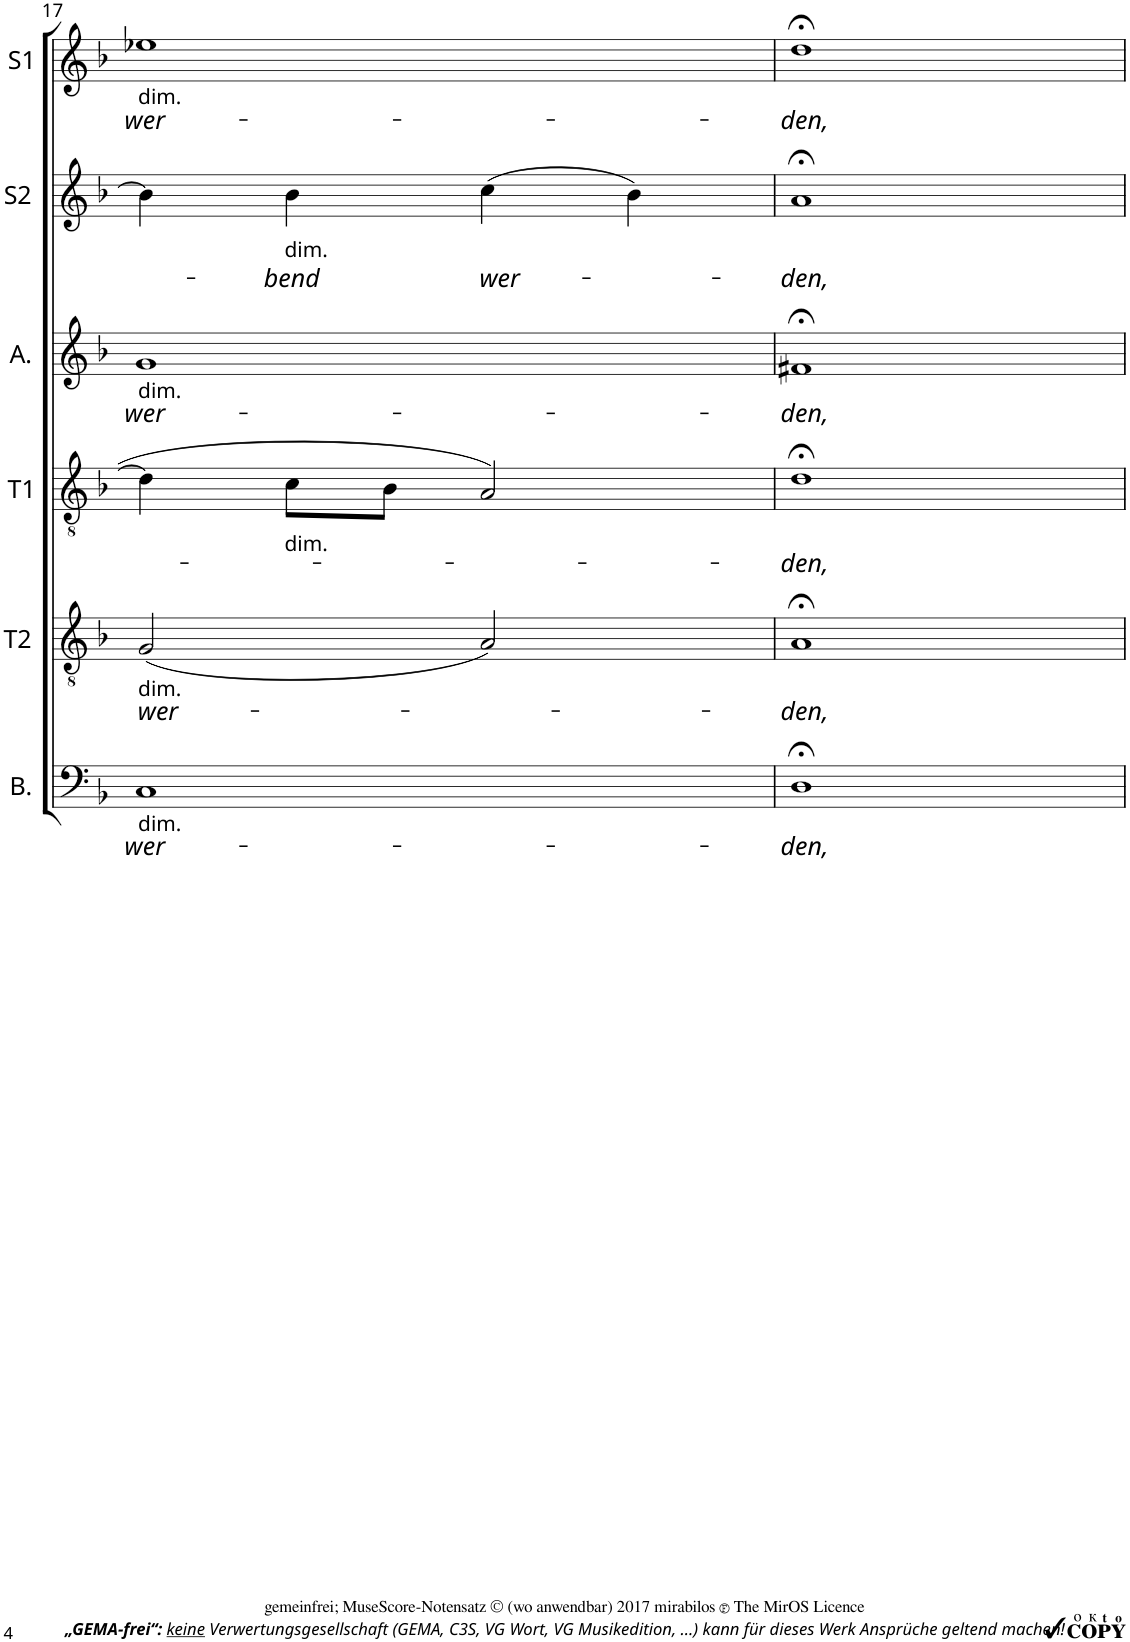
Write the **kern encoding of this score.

**kern	**text	**kern	**text	**kern	**text	**kern	**text	**kern	**text	**kern	**text
*part6	*part6	*part5	*part5	*part4	*part4	*part3	*part3	*part2	*part2	*part1	*part1
*staff6	*staff6	*staff5	*staff5	*staff4	*staff4	*staff3	*staff3	*staff2	*staff2	*staff1	*staff1
*I"Baß	*	*I"Tenor 2	*	*I"Tenor 1	*	*I"Alt (2)	*	*I"Sopran 2 o. Alt 1	*	*I"Sopran 1	*
*I'B.	*	*I'T2	*	*I'T1	*	*I'A.	*	*I'S2	*	*I'S1	*
!!LO:PB:g=z
*clefF4	*	*clefGv2	*	*clefGv2	*	*clefG2	*	*clefG2	*	*clefG2	*
*k[b-]	*	*k[b-]	*	*k[b-]	*	*k[b-]	*	*k[b-]	*	*k[b-]	*
*M4/4	*	*M4/4	*	*M4/4	*	*M4/4	*	*M4/4	*	*M4/4	*
*met(c)	*	*met(c)	*	*met(c)	*	*met(c)	*	*met(c)	*	*met(c)	*
=17	=17	=17	=17	=17	=17	=17	=17	=17	=17	=17	=17
!	!	!	!	!	!	!	!	!	!	!LO:TX:b:t=dim.	!
!	!	!	!	!	!	!LO:TX:b:t=dim.	!	!	!	!	!
!	!	!LO:TX:b:t=dim.	!	!	!	!	!	!	!	!	!
!LO:TX:b:t=dim.	!	!	!	!	!	!	!	!	!	!	!
!	!LO:LY:b	!	!LO:LY:b	!	!	!	!LO:LY:b	!	!	!	!LO:LY:b
1C	wer-	(2G/	wer-	4d\]	.	1g	wer-	4b-\]	.	1ee-X	wer-
!	!	!	!	!	!	!	!	!LO:TX:b:t=dim.	!	!	!
!	!	!	!	!LO:TX:b:t=dim.	!	!	!	!	!	!	!
!	!	!	!	!	!	!	!	!	!LO:LY:b	!	!
.	.	.	.	8c\L	.	.	.	4b-\	-bend	.	.
.	.	.	.	8B-\J	.	.	.	.	.	.	.
!	!	!	!	!	!	!	!	!	!LO:LY:b	!	!
.	.	2A/)	.	2A/	.	.	.	(4cc\	wer-	.	.
.	.	.	.	.	.	.	.	4b-\)	.	.	.
=18	=18	=18	=18	=18	=18	=18	=18	=18	=18	=18	=18
!	!LO:LY:b	!	!LO:LY:b	!	!LO:LY:b	!	!LO:LY:b	!	!LO:LY:b	!	!LO:LY:b
1D;<	-den,	1A;<	-den,	1d;<	-den,	1f#X;<	-den,	1a;<	-den,	1dd;<	-den,
=	=	=	=	=	=	=	=	=	=	=	=
*-	*-	*-	*-	*-	*-	*-	*-	*-	*-	*-	*-
